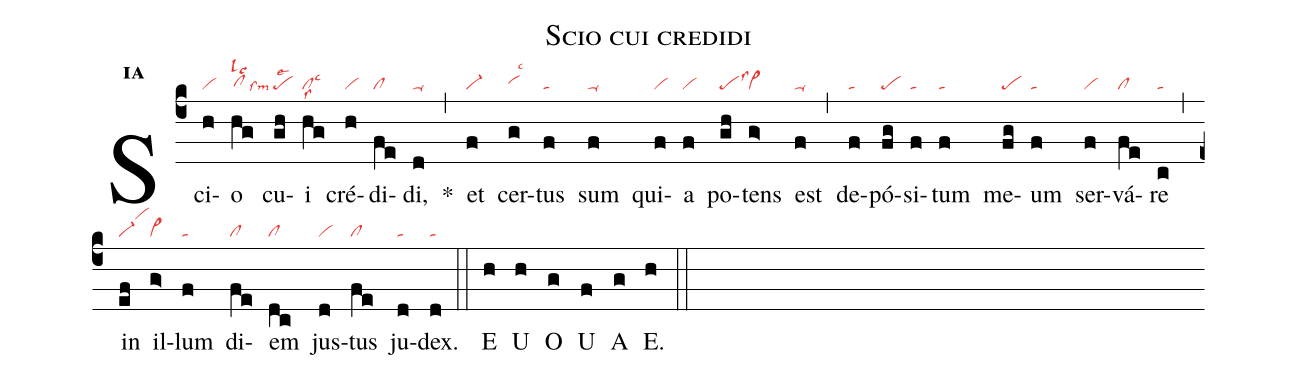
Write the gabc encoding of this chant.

name:Scio cui credidi;
office-part:an;
mode:1a;
nabc-lines:1;
%%
initial-style: 1;
name: Scio cui credidi;
mode:1;
office-part: Antiphona;
annotation: Ant.;
annotation: i a;
nabc-lines:1;
%%
(c4) Sci(h|vi)o(hg|clhglslc2lssm9) cu(gh|pelse2)i(hg|cllsc3lss8) cré(h|vi)di(fe|cl)di,(d|ta-) <sp>*</sp>(,) et(f|vi-) cer(g|vihhlsc3)tus(f|ta) sum(f|ta-) qui(f|vi)a(f|vi) po(gh|pelss3)tens(g>|vi>) est(f|ta-) (,) de(f|ta)pó(fg|pe)si(f|ta)tum(f|ta) me(fg|pe)um(f|ta) ser(f|vi)vá(fe|cl)re(c|ta) (,) in(ef|vi-vihl) il(g>|vi>)lum(f|ta) di(fe|cl)em(dc|cl) jus(d|vi)tus(fe|cl) ju(d|ta)dex.(d|ta) (::)
<eu> E(h) U(h) O(g) U(f) A(g) E.(h) </eu> (::)
